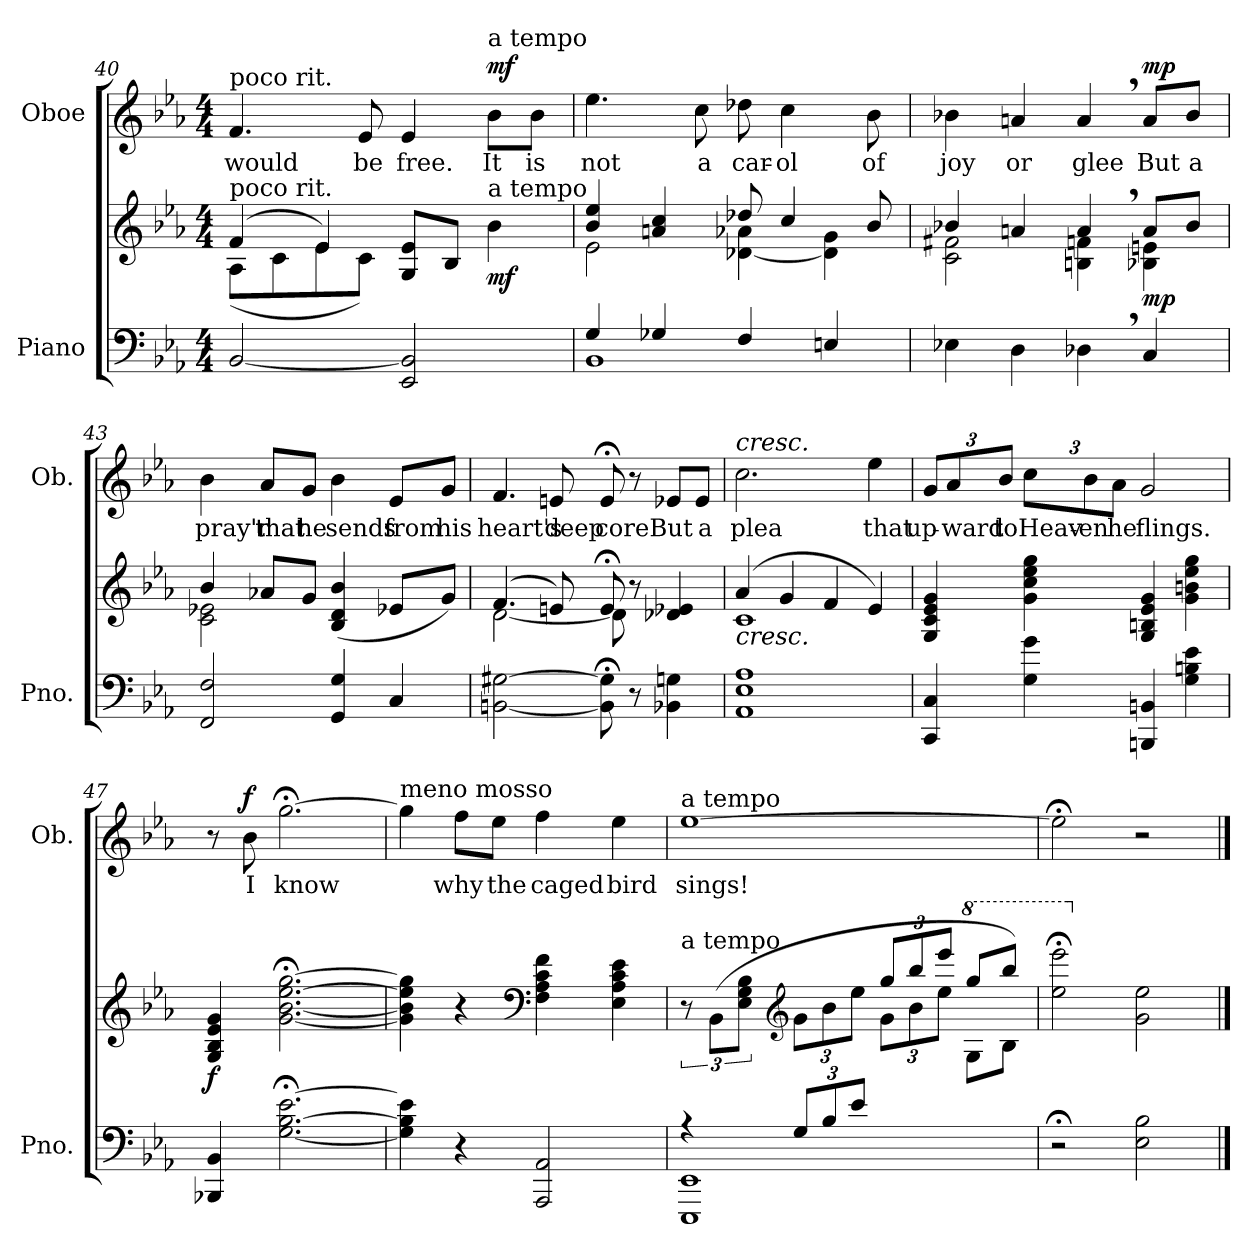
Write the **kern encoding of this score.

**kern	**kern	**dynam	**kern	**text	**dynam
*part2	*part2	*part2	*part1	*part1	*part1
*staff3	*staff2	*staff2/3	*staff1	*staff1	*staff1
*I"Piano	*	*	*I"Oboe	*	*
*I'Pno.	*	*	*I'Ob.	*	*
*clefF4	*clefG2	*	*clefG2	*	*
*k[b-e-a-]	*k[b-e-a-]	*	*k[b-e-a-]	*	*
*M4/4	*M4/4	*	*M4/4	*	*
=40	=40	=40	=40	=40	=40
*	*^	*	*	*	*
!	!	!	!	!LO:TX:a:t=poco rit.	!	!
!	!LO:TX:a:t=poco rit.	!	!	!	!	!
!	!	!	!	!	!LO:LY:b	!
[2BB-/	(4f/	(8A-\L	.	4.f/	would	.
.	.	8c\	.	.	.	.
.	4e-/)	8e-\	.	.	.	.
!	!	!	!	!	!LO:LY:b	!
.	.	8c\J)	.	8e-/	be	.
!	!	!	!	!	!LO:LY:b	!
2EE-/ 2BB-/]	8G/ 8e-/L	2ryy	.	4e-/	free.	.
.	8B-/J	.	.	.	.	.
!	!	!	!	!LO:TX:a:t=a tempo	!	!
!	!LO:TX:a:t=a tempo	!	!	!	!	!
!	!	!	!LO:DY:b	!	!LO:LY:b	!LO:DY:a
.	4b-\	.	mf	8b-\L	It	mf
!	!	!	!	!	!LO:LY:b	!
.	.	.	.	8b-\J	is	.
=41	=41	=41	=41	=41	=41	=41
*^	*	*	*	*	*	*
!	!	!	!	!	!	!LO:LY:b	!
4G/	1BB-	4b-/ 4ee-/	2e-\	.	4.ee-\	not	.
4G-X/	.	4an/ 4cc/	.	.	.	.	.
!	!	!	!	!	!	!LO:LY:b	!
.	.	.	.	.	8cc\	a	.
!	!	!	!	!	!	!LO:LY:b	!
4F/	.	8dd-X/	[4d-X\ 4a-X\	.	8dd-X\	car-	.
!	!	!	!	!	!	!LO:LY:b	!
.	.	4cc/	.	.	4cc\	-ol	.
4En/	.	.	4d-\] 4g\	.	.	.	.
!	!	!	!	!	!	!LO:LY:b	!
.	.	8b-/	.	.	8b-\	of	.
*v	*v	*	*	*	*	*	*
=42	=42	=42	=42	=42	=42	=42
!	!	!	!	!	!LO:LY:b	!
4E-X\	4b-X/	2c\ 2f#X\	.	4b-X\	joy	.
!	!	!	!	!	!LO:LY:b	!
4D\	4an/	.	.	4an/	or	.
!	!	!	!	!	!LO:LY:b	!
4D-X,\	4a,/	4Bn\ 4fn\	.	4a,/	glee	.
!	!	!	!LO:DY:b	!	!LO:LY:b	!LO:DY:a
4C/	8a/L	4B-X\ 4en\	mp	8a/L	But	mp
!	!	!	!	!	!LO:LY:b	!
.	8b-/J	.	.	8b-/J	a	.
!!LO:LB:g=z
=43	=43	=43	=43	=43	=43	=43
!	!	!	!	!	!LO:LY:b	!
2FF/ 2F/	4b-/	2c\ 2e-X\	.	4b-\	pray'r	.
!	!	!	!	!	!LO:LY:b	!
.	8a-X/L	.	.	8a-/L	that	.
!	!	!	!	!	!LO:LY:b	!
.	8g/J	.	.	8g/J	he	.
!	!	!	!	!	!LO:LY:b	!
4GG/ 4G/	(4B-/ 4d/ 4b-/	2ryy	.	4b-\	sends	.
!	!	!	!	!	!LO:LY:b	!
4C/	8e-X/L	.	.	8e-/L	from	.
!	!	!	!	!	!LO:LY:b	!
.	8g/J)	.	.	8g/J	his	.
=44	=44	=44	=44	=44	=44	=44
!	!	!	!	!	!LO:LY:b	!
[2BBn\ [2G#X\	(4.f/	[2d\	.	4.f/	heart's	.
!	!	!	!	!	!LO:LY:b	!
.	8en/)	.	.	8en/	deep	.
!	!	!	!	!	!LO:LY:b	!
8BB\];< 8G#\];<	8e;</	8d\]	.	8e;</	core	.
8r	8r	4.ryy	.	8r	.	.
!	!	!	!	!	!LO:LY:b	!
4BB-X\ 4Gn\	4d-X/ 4e-X/	.	.	8e-X/L	But	.
!	!	!	!	!	!LO:LY:b	!
.	.	.	.	8e-/J	a	.
=45	=45	=45	=45	=45	=45	=45
!	!	!	!	!LO:TX:a:i:t=cresc.	!	!
!	!LO:TX:b:i:t=cresc.	!	!	!	!	!
!	!	!	!	!	!LO:LY:b	!
1AA- 1E- 1A-	(4a-/	1c	.	2.cc\	plea	.
.	4g/	.	.	.	.	.
.	4f/	.	.	.	.	.
!	!	!	!	!	!LO:LY:b	!
.	4e-/)	.	.	4ee-\	that	.
*	*v	*v	*	*	*	*
!!LO:LB:g=z
=46	=46	=46	=46	=46	=46
!	!	!	!	!LO:LY:b	!
4CC/ 4C/	4G/ 4c/ 4e-/ 4g/	.	12g/L	up-	.
!	!	!	!	!LO:LY:b	!
.	.	.	12a-/	-ward	.
!	!	!	!	!LO:LY:b	!
.	.	.	12b-/J	to	.
!	!	!	!	!LO:LY:b	!
4G\ 4g\	4g\ 4cc\ 4ee-\ 4gg\	.	12cc\L	Heav-	.
!	!	!	!	!LO:LY:b	!
.	.	.	12b-\	-en	.
!	!	!	!	!LO:LY:b	!
.	.	.	12a-\J	he	.
!	!	!	!	!LO:LY:b	!
4BBBn/ 4BBn/	4G/ 4Bn/ 4e-/ 4g/	.	2g/	flings.	.
4G\ 4Bn\ 4e-\	4g\ 4bn\ 4ee-\ 4gg\	.	.	.	.
=47	=47	=47	=47	=47	=47
!	!	!LO:DY:b	!	!	!
4BBB-X/ 4BB-/	4G/ 4B-/ 4e-/ 4g/	f	8r	.	.
!	!	!	!	!LO:LY:b	!LO:DY:a
.	.	.	8b-\	I	f
!	!	!	!	!LO:LY:b	!
[2.G\;< [2.B-\;< [2.e-\;<	[2.g\;< [2.b-\;< [2.ee-\;< [2.gg\;<	.	[2.gg;<\	know	.
=48	=48	=48	=48	=48	=48
!	!	!	!LO:TX:a:t=meno mosso	!	!
4G\] 4B-\] 4e-\]	4g\] 4b-\] 4ee-\] 4gg\]	.	4gg\]	.	.
!	!	!	!	!LO:LY:b	!
4r	4r	.	8ff\L	why	.
!	!	!	!	!LO:LY:b	!
.	.	.	8ee-\J	the	.
*	*clefF4	*	*	*	*
!	!	!	!	!LO:LY:b	!
2AAA-/ 2AA-/	4F\ 4A-\ 4c\ 4f\	.	4ff\	caged	.
!	!	!	!	!LO:LY:b	!
.	4E-\ 4A-\ 4c\ 4e-\	.	4ee-\	bird	.
!!LO:PB:g=z
=49	=49	=49	=49	=49	=49
*^	*^	*	*	*	*
!	!	!	!	!	!LO:TX:a:t=a tempo	!	!
!	!	!LO:TX:a:t=a tempo	!	!	!	!	!
!	!	!	!	!	!	!LO:LY:b	!
4r	1EEE- 1EE-	12r	2ryy	.	[1ee-	sings!	.
.	.	(12BB-\L	.	.	.	.	.
.	.	12E-\ 12G\ 12B-\J	.	.	.	.	.
*	*	*clefG2	*	*	*	*	*
*Xbrackettup	*	*Xbrackettup	*	*	*	*	*
12G/L	.	12g\L	.	.	.	.	.
12B-/	.	12b-\	.	.	.	.	.
12e-/J	.	12ee-\J	.	.	.	.	.
2ryy	.	12gg/L	12g\L	.	.	.	.
.	.	12bb-/	12b-\	.	.	.	.
.	.	12eee-/J	12ee-\J	.	.	.	.
*	*	*8va	*	*	*	*	*
.	.	8ggg/L	8g\L	.	.	.	.
.	.	8bbb-/J)	8b-\J	.	.	.	.
*v	*v	*	*	*	*	*	*
*	*v	*v	*	*	*	*
=50	=50	=50	=50	=50	=50
2r;<	2eee-\;< 2eeee-\;<	.	2ee-;<\]	.	.
*	*X8va	*	*	*	*
2E-\ 2B-\	2g\ 2ee-\	.	2r	.	.
==	==	==	==	==	==
*-	*-	*-	*-	*-	*-
